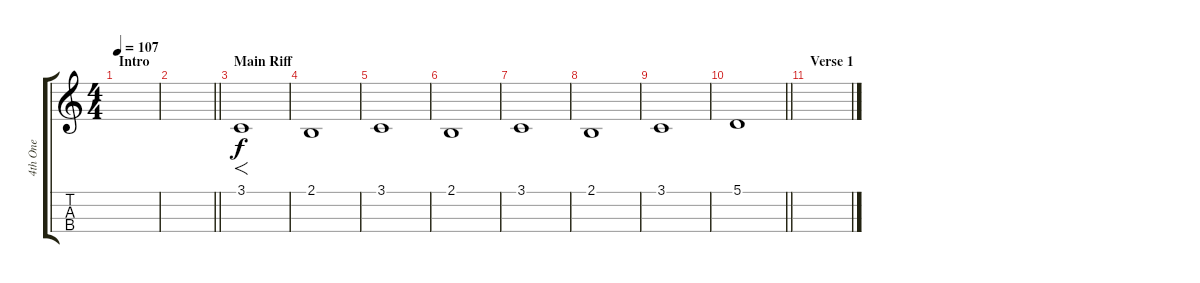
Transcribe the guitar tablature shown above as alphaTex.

\track ("4th One" "4th One") {instrument cello}
\staff {score tabs}
\tuning (A3 D3 G2 C2) {hide}
\ts (4 4)
\section ("" "Intro")
\tempo 107
\clef g2
\ks c
|
\barLineRight lightlight
|
\section ("" "Main Riff")
3.1.1{f} |
2.1.1 |
3.1.1 |
2.1.1 |
3.1.1 |
2.1.1 |
3.1.1 |
\barLineRight lightlight
5.1.1 |
\section ("" "Verse 1")
